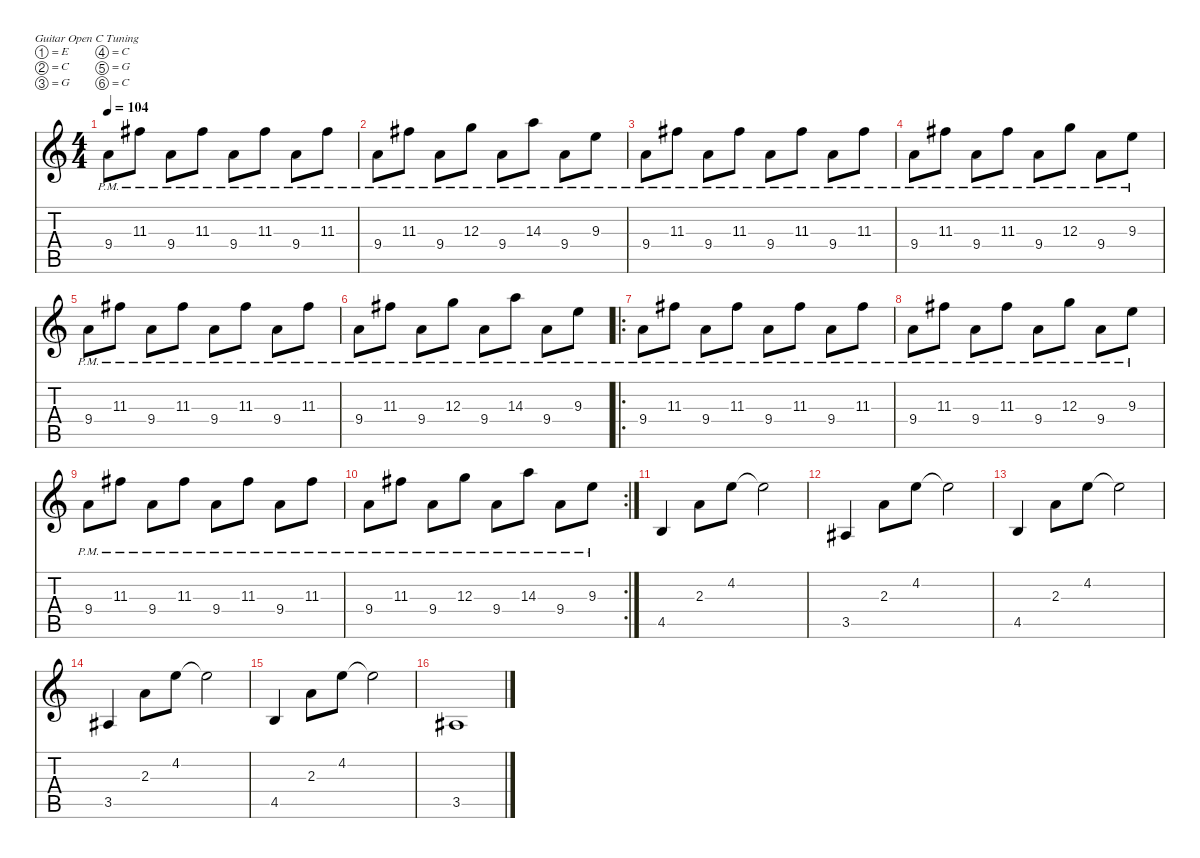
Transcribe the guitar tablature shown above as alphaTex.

\defaultSystemsLayout 4
\hideDynamics
\bracketExtendMode nobrackets
\singleTrackTrackNamePolicy hidden
\multiTrackTrackNamePolicy hidden
\firstSystemTrackNameMode fullname
\firstSystemTrackNameOrientation horizontal
\otherSystemsTrackNameOrientation horizontal
\track ("Guitar 1" "s.guit.") {defaultSystemsLayout 8 mute instrument acousticguitarsteel}
\staff {score tabs}
\tuning (E4 C4 G3 C3 G2 C2)
\ts (4 4)
\tempo 104
\clef g2
\ks c
9.4{pm}.8{dy f beam Down} 11.3{pm acc #}.8{beam Down} 9.4{pm}.8{beam Down} 11.3{pm acc #}.8{beam Down} 9.4{pm}.8{beam Down} 11.3{pm acc #}.8{beam Down} 9.4{pm}.8{beam Down} 11.3{pm acc #}.8{beam Down} |
9.4{pm}.8{beam Down} 11.3{pm acc #}.8{beam Down} 9.4{pm}.8{beam Down} 12.3{pm}.8{beam Down} 9.4{pm}.8{beam Down} 14.3{pm}.8{beam Down} 9.4{pm}.8{beam Down} 9.3{pm}.8{beam Down} |
9.4{pm}.8{beam Down} 11.3{pm acc #}.8{beam Down} 9.4{pm}.8{beam Down} 11.3{pm acc #}.8{beam Down} 9.4{pm}.8{beam Down} 11.3{pm acc #}.8{beam Down} 9.4{pm}.8{beam Down} 11.3{pm acc #}.8{beam Down} |
9.4{pm}.8{beam Down} 11.3{pm acc #}.8{beam Down} 9.4{pm}.8{beam Down} 11.3{pm acc #}.8{beam Down} 9.4{pm}.8{beam Down} 12.3{pm}.8{beam Down} 9.4{pm}.8{beam Down} 9.3{pm}.8{beam Down} |
9.4{pm}.8{beam Down} 11.3{pm acc #}.8{beam Down} 9.4{pm}.8{beam Down} 11.3{pm acc #}.8{beam Down} 9.4{pm}.8{beam Down} 11.3{pm acc #}.8{beam Down} 9.4{pm}.8{beam Down} 11.3{pm acc #}.8{beam Down} |
9.4{pm}.8{beam Down} 11.3{pm acc #}.8{beam Down} 9.4{pm}.8{beam Down} 12.3{pm}.8{beam Down} 9.4{pm}.8{beam Down} 14.3{pm}.8{beam Down} 9.4{pm}.8{beam Down} 9.3{pm}.8{beam Down} |
\ro
9.4{pm}.8{beam Down} 11.3{pm acc #}.8{beam Down} 9.4{pm}.8{beam Down} 11.3{pm acc #}.8{beam Down} 9.4{pm}.8{beam Down} 11.3{pm acc #}.8{beam Down} 9.4{pm}.8{beam Down} 11.3{pm acc #}.8{beam Down} |
9.4{pm}.8{beam Down} 11.3{pm acc #}.8{beam Down} 9.4{pm}.8{beam Down} 11.3{pm acc #}.8{beam Down} 9.4{pm}.8{beam Down} 12.3{pm}.8{beam Down} 9.4{pm}.8{beam Down} 9.3{pm}.8{beam Down} |
9.4{pm}.8{beam Down} 11.3{pm acc #}.8{beam Down} 9.4{pm}.8{beam Down} 11.3{pm acc #}.8{beam Down} 9.4{pm}.8{beam Down} 11.3{pm acc #}.8{beam Down} 9.4{pm}.8{beam Down} 11.3{pm acc #}.8{beam Down} |
\rc 2
9.4{pm}.8{beam Down} 11.3{pm acc #}.8{beam Down} 9.4{pm}.8{beam Down} 12.3{pm}.8{beam Down} 9.4{pm}.8{beam Down} 14.3{pm}.8{beam Down} 9.4{pm}.8{beam Down} 9.3{pm}.8{beam Down} |
4.5.4{beam Up} 2.3.8{beam Down} 4.2.8{beam Down} 4.2{t}.2{beam Down} |
3.5{acc #}.4{beam Up} 2.3.8{beam Down} 4.2.8{beam Down} 4.2{t}.2{beam Down} |
4.5.4{beam Up} 2.3.8{beam Down} 4.2.8{beam Down} 4.2{t}.2{beam Down} |
3.5{acc #}.4{beam Up} 2.3.8{beam Down} 4.2.8{beam Down} 4.2{t}.2{beam Down} |
4.5.4{beam Up} 2.3.8{beam Down} 4.2.8{beam Down} 4.2{t}.2{beam Down} |
3.5{acc #}.1{beam Up}
